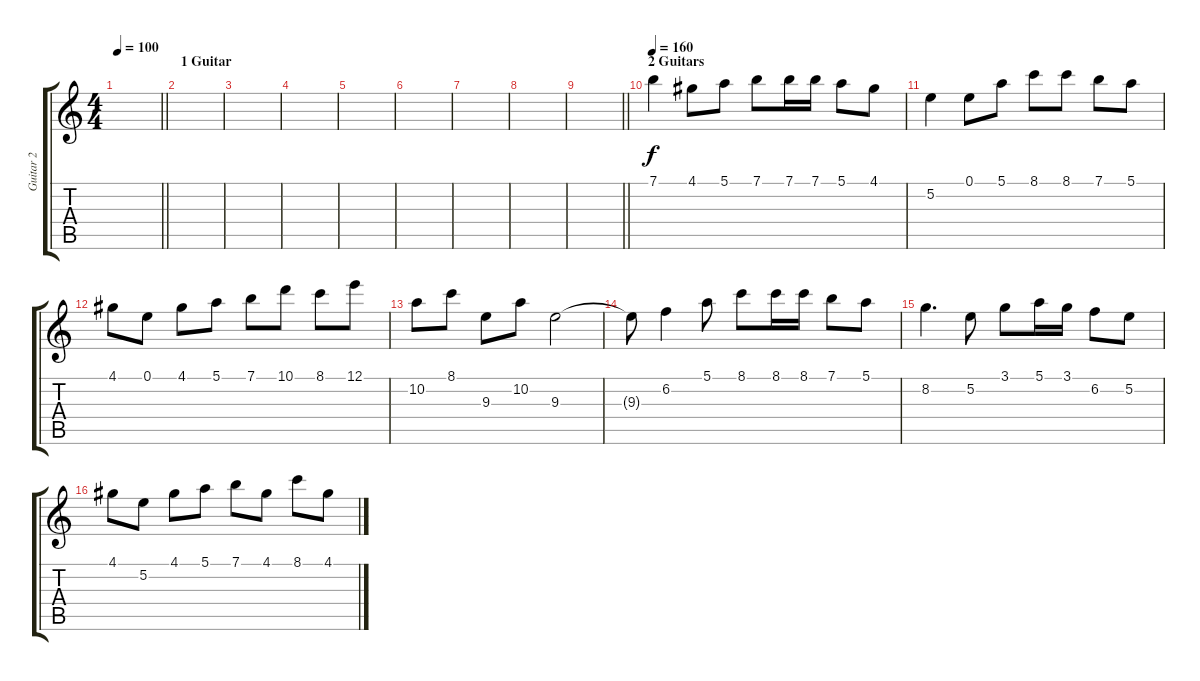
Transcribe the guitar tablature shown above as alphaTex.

\track ("Guitar 2" "Guitar 2") {instrument acousticguitarsteel}
\staff {score tabs}
\tuning (E4 B3 G3 D3 A2 E2) {hide}
\ts (4 4)
\tempo 100
\clef g2
\barLineRight lightlight
\ks c
|
\section ("" "1 Guitar")
|
|
|
|
|
|
|
\barLineRight lightlight
|
\section ("" "2 Guitars")
\tempo 160
7.1.4 4.1.8 5.1.8 7.1.8 7.1.16 7.1.16 5.1.8 4.1.8 |
5.2.4 0.1.8 5.1.8 8.1.8 8.1.8 7.1.8 5.1.8 |
4.1.8 0.1.8 4.1.8 5.1.8 7.1.8 10.1.8 8.1.8 12.1.8 |
10.2.8 8.1.8 9.3.8 10.2.8 9.3.2 |
9.3{t}.8 6.2.4 5.1.8 8.1.8 8.1.16 8.1.16 7.1.8 5.1.8 |
8.2.4{d} 5.2.8 3.1.8 5.1.16 3.1.16 6.2.8 5.2.8 |
4.1.8 5.2.8 4.1.8 5.1.8 7.1.8 4.1.8 8.1.8 4.1.8
